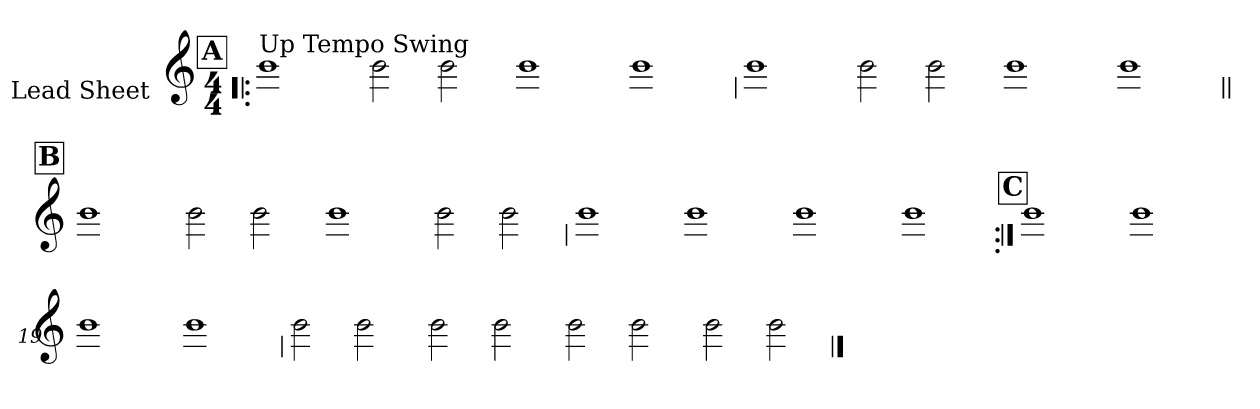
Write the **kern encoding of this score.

**kern
*part1
*staff1
*I"Lead Sheet
*stria0
*clefG2
*k[]
*C:
*M4/4
!!LO:REH:place=s1:a:t=A
=1!|:
!LO:TX:a:t=Up Tempo Swing
1b
=2-
2b
2b
=3-
1b
=4-
1b
!!LO:LB:g=z
=5
1b
=6-
2b
2b
=7-
1b
=8-
1b
!!LO:LB:g=z
!!LO:REH:place=s1:a:t=B
=9||
1b
=10-
2b
2b
=11-
1b
=12-
2b
2b
!!LO:LB:g=z
=13
1b
=14-
1b
=15-
1b
=16-
1b
!!LO:LB:g=z
!!LO:REH:place=s1:a:t=C
=17:|!
1b
=18-
1b
=19-
1b
=20-
1b
!!LO:LB:g=z
=21
2b
2b
=22-
2b
2b
=23-
2b
2b
=24-
2b
2b
==
*-
